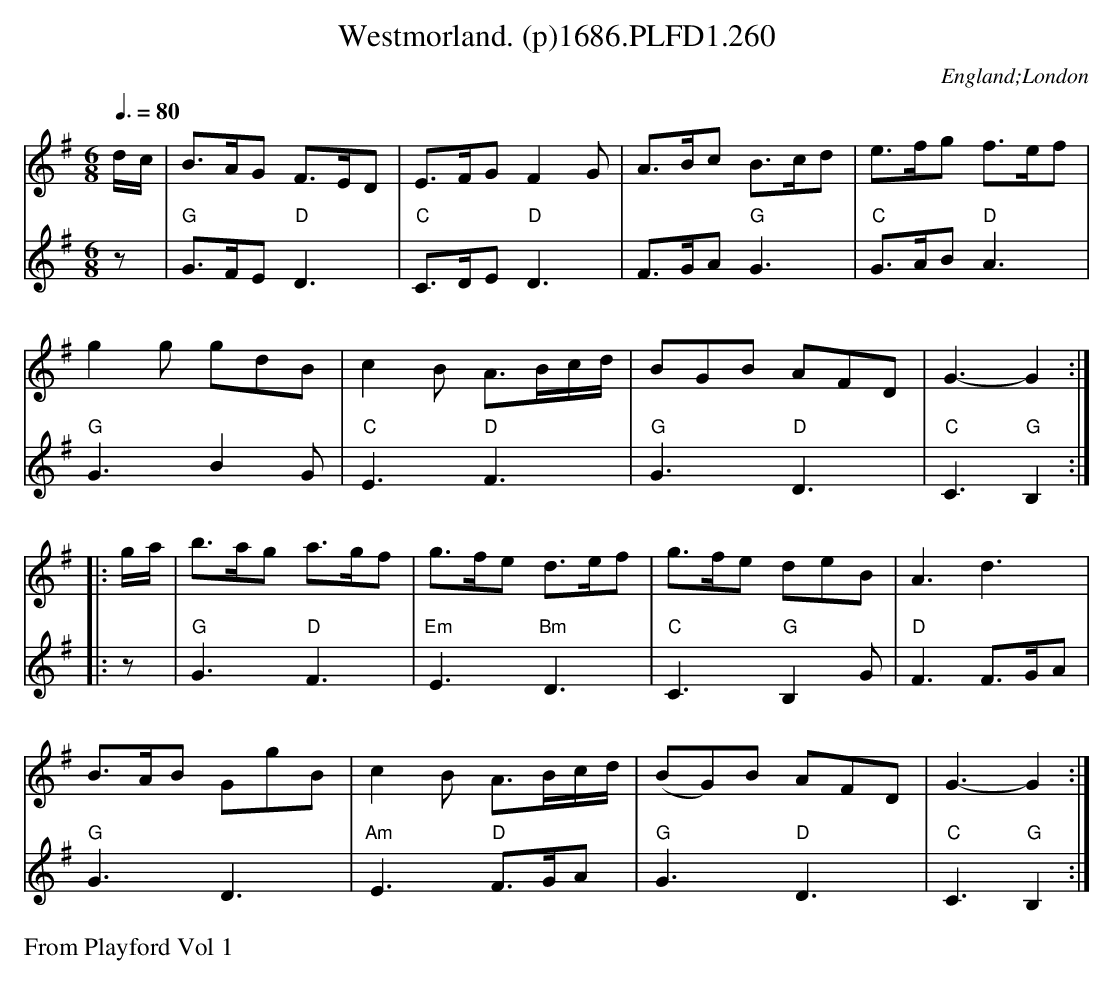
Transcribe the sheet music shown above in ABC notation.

X:1
T:Westmorland. (p)1686.PLFD1.260
M:6/8
L:1/8
Q:3/8=80
O:England;London
K:G
V:1
V:2
V:1
d/c/|B>AG F>ED|E>FG F2G|A>Bc B>cd|e>fg f>ef|
g2g gdB|c2B A>Bc/d/|B-GB AFD|G3-G2:|
|:g/a/|b>ag a>gf|g>fe d>ef|g>fe deB|A3d3|
B>AB GgB|c2B A>Bc/d/|(BG)B AFD|G3-G2:|
V:2
z|"G"G>FE "D"D3 | "C"C>DE "D"D3 |F>GA "G"G3 | "C"G>AB "D"A3 |
"G"G3B2G| "C"E3 "D"F3 | "G"G3 "D"D3 |"C"C3 "G"B,2:|
|: z | "G"G3"D"F3 |"Em"E3 "Bm"D3 |"C"C3 "G"B,2G |"D"F3 F>GA|
"G"G3 D3 |"Am"E3 "D"F>GA |"G"G3 "D"D3 |"C"C3 "G"B,2 :|
